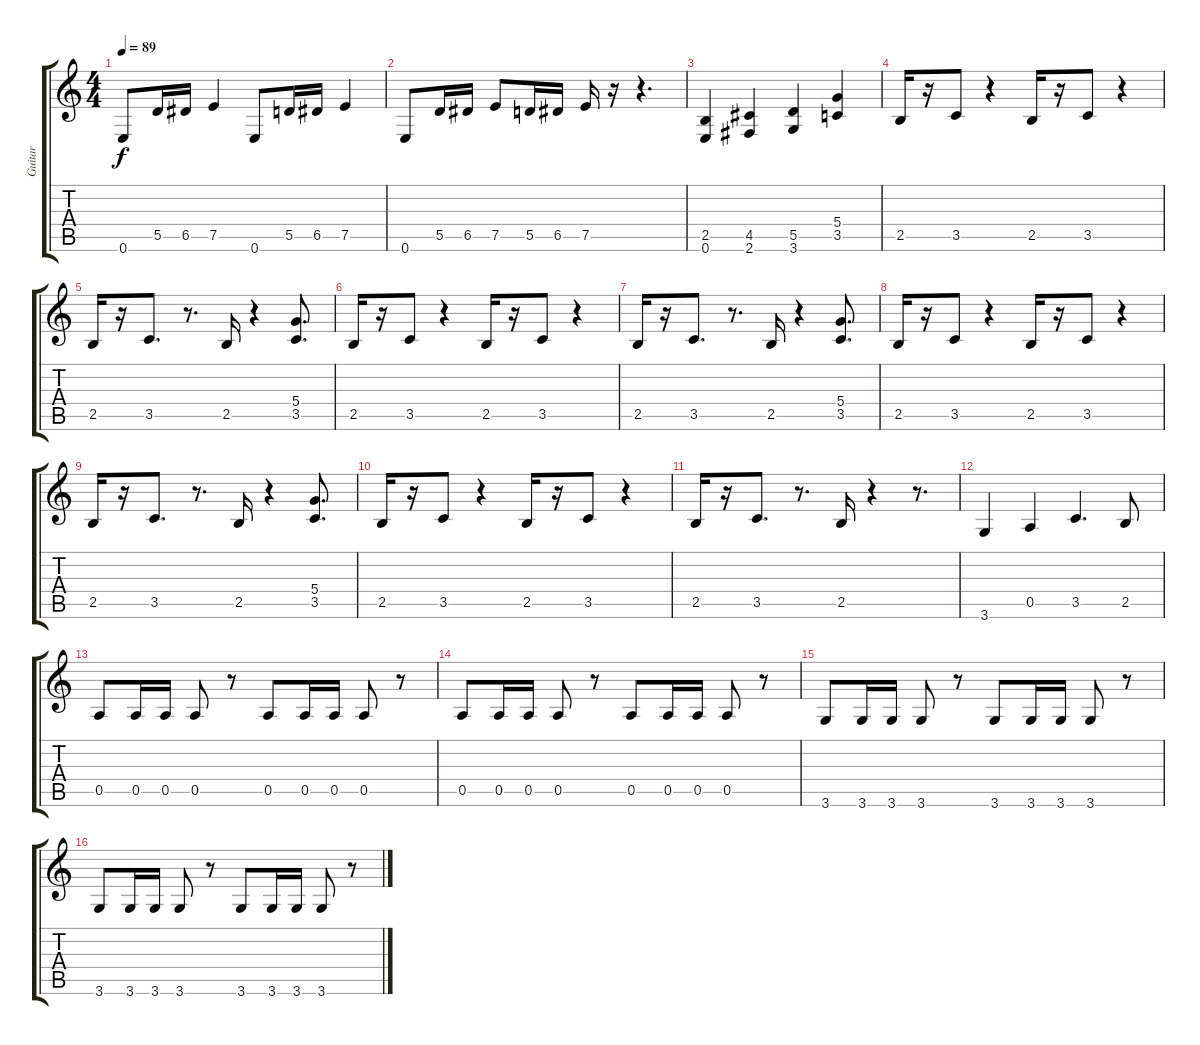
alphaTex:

\track ("Guitar" "Guitar") {instrument overdrivenguitar}
\staff {score tabs}
\tuning (E4 B3 G3 D3 A2 E2) {hide}
\ts (4 4)
\tempo 89
\clef g2
\ks c
0.6.8{dy f} 5.5.16 6.5.16 7.5.4 0.6.8 5.5.16 6.5.16 7.5.4 |
0.6.8 5.5.16 6.5.16 7.5.8 5.5.16 6.5.16 7.5.16 r.16 r.4{d} |
(2.5 0.6).4 (4.5 2.6).4 (5.5 3.6).4 (5.4 3.5).4 |
2.5.16 r.16 3.5.8 r.4 2.5.16 r.16 3.5.8 r.4 |
2.5.16 r.16 3.5.8{d} r.8{d} 2.5.16 r.4 (5.4 3.5).8{d} |
2.5.16 r.16 3.5.8 r.4 2.5.16 r.16 3.5.8 r.4 |
2.5.16 r.16 3.5.8{d} r.8{d} 2.5.16 r.4 (5.4 3.5).8{d} |
2.5.16 r.16 3.5.8 r.4 2.5.16 r.16 3.5.8 r.4 |
2.5.16 r.16 3.5.8{d} r.8{d} 2.5.16 r.4 (5.4 3.5).8{d} |
2.5.16 r.16 3.5.8 r.4 2.5.16 r.16 3.5.8 r.4 |
2.5.16 r.16 3.5.8{d} r.8{d} 2.5.16 r.4 r.8{d} |
3.6.4 0.5.4 3.5.4{d} 2.5.8 |
0.5.8 0.5.16 0.5.16 0.5.8 r.8 0.5.8 0.5.16 0.5.16 0.5.8 r.8 |
0.5.8 0.5.16 0.5.16 0.5.8 r.8 0.5.8 0.5.16 0.5.16 0.5.8 r.8 |
3.6.8 3.6.16 3.6.16 3.6.8 r.8 3.6.8 3.6.16 3.6.16 3.6.8 r.8 |
3.6.8 3.6.16 3.6.16 3.6.8 r.8 3.6.8 3.6.16 3.6.16 3.6.8 r.8
